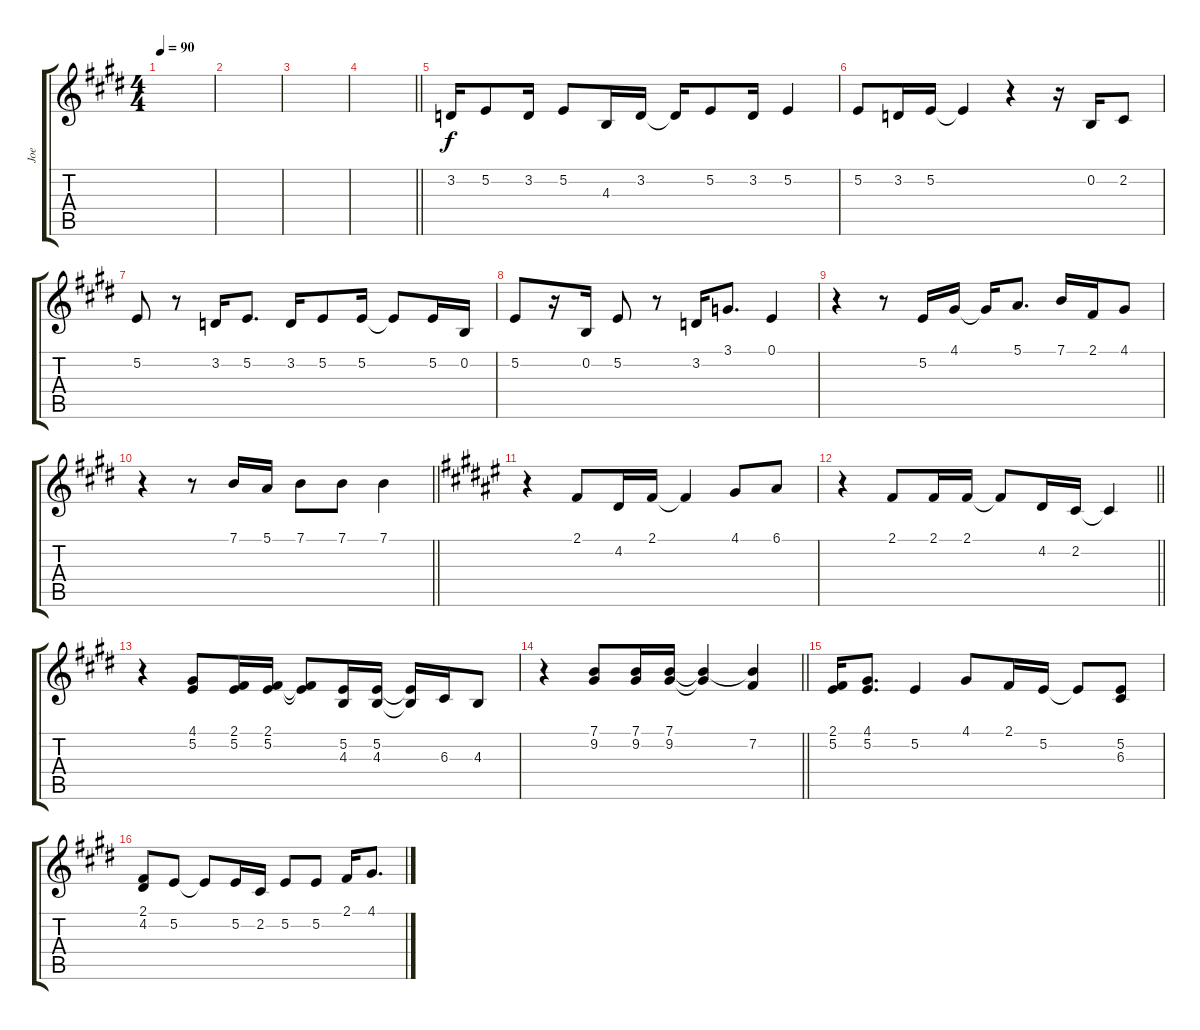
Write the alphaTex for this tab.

\track ("Joe" "Joe") {instrument lead1square}
\staff {score tabs}
\tuning (E4 B3 G3 D3 A2 E2) {hide}
\ts (4 4)
\tempo 90
\clef g2
\ks e
|
|
|
\barLineRight lightlight
|
3.2.16 5.2.8 3.2.16 5.2.8 4.3.16 3.2.16 3.2{t}.16 5.2.8 3.2.16 5.2.4 |
5.2.8 3.2.16 5.2.16 5.2{t}.4 r.4 r.16 0.2.16 2.2.8 |
5.2.8 r.8 3.2.16 5.2.8{d} 3.2.16 5.2.8 5.2.16 5.2{t}.8 5.2.16 0.2.16 |
5.2.8 r.16 0.2.16 5.2.8 r.8 3.2.16 3.1.8{d} 0.1.4 |
r.4 r.8 5.2.16 4.1.16 4.1{t}.16 5.1.8{d} 7.1.16 2.1.16 4.1.8 |
\barLineRight lightlight
r.4 r.8 7.1.16 5.1.16 7.1.8 7.1.8 7.1.4 |
\ks f#
r.4 2.1.8 4.2.16 2.1.16 2.1{t}.4 4.1.8 6.1.8 |
\barLineRight lightlight
r.4 2.1.8 2.1.16 2.1.16 2.1{t}.8 4.2.16 2.2.16 2.2{t}.4 |
\ks e
r.4 (4.1 5.2).8 (2.1 5.2).16 (2.1 5.2).16 (2.1{t} 5.2{t}).8 (5.2 4.3).16 (5.2 4.3).16 (5.2{t} 4.3{t}).16 6.3.16 4.3.8 |
\barLineRight lightlight
r.4 (7.1 9.2).8 (7.1 9.2).16 (7.1 9.2).16 (7.1{t} 9.2{t}).4 (7.1{t} 7.2).4 |
(2.1 5.2).16 (4.1 5.2).8{d} 5.2.4 4.1.8 2.1.16 5.2.16 5.2{t}.8 (5.2 6.3).8 |
(2.1 4.2).8 5.2.8 5.2{t}.8 5.2.16 2.2.16 5.2.8 5.2.8 2.1.16 4.1.8{d}
